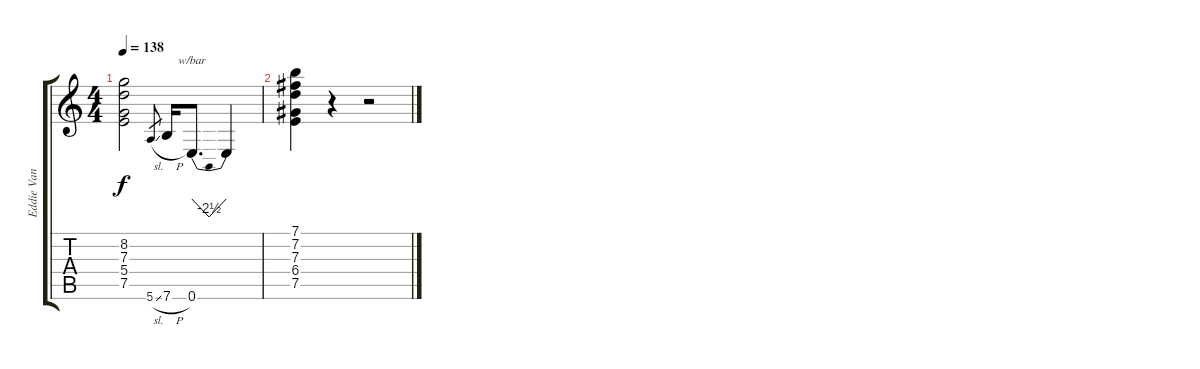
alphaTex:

\track ("Eddie Van Halen " "Eddie Van ") {solo instrument overdrivenguitar}
\staff {score tabs}
\tuning (E4 B3 G3 D3 A2 E2) {hide}
\ts (4 4)
\tempo 138
\clef g2
\ks c
(8.2{t} 7.3{t} 5.4{t} 7.5{t}).2{dy f} 5.6{sl}.8{gr} 7.6{h}.16 0.6.8{d tbe (dip default 0 0 30 -10 60 0)} 0.6{t}.4 |
(7.1 7.2 7.3 6.4 7.5).4 r.4 r.2
